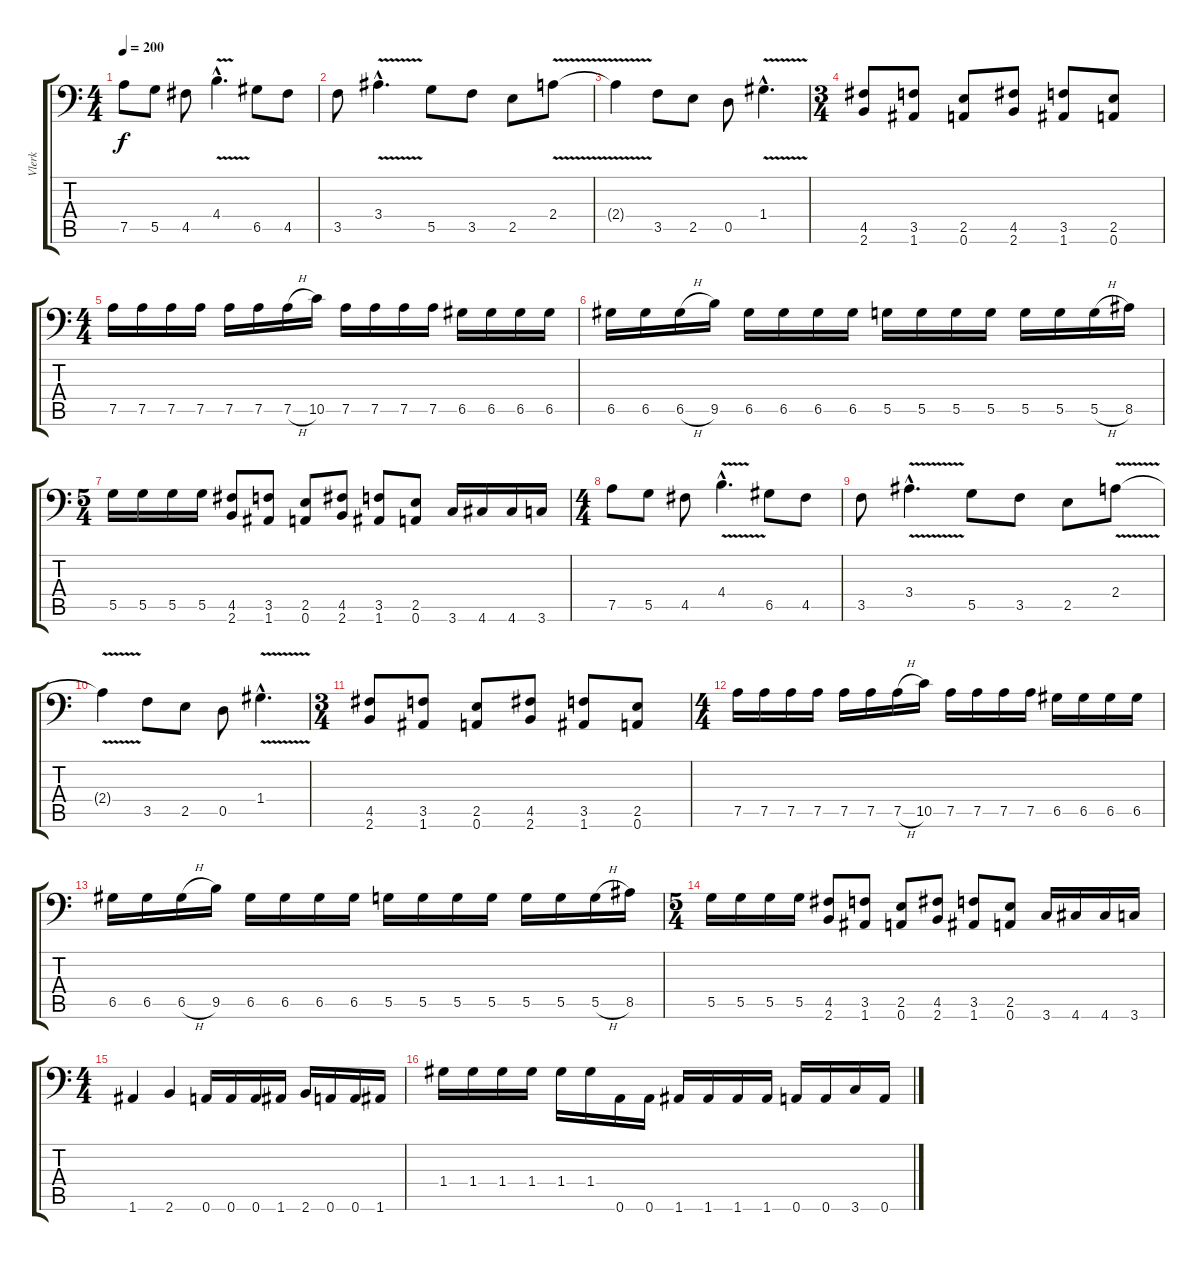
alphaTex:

\track ("Vlerk" "Vlerk") {instrument distortionguitar}
\staff {score tabs}
\tuning (A3 E3 C3 G2 D2 A1) {hide}
\ts (4 4)
\tempo 200
\clef f4
\ks c
7.5.8{dy f} 5.5.8 4.5.8 4.4{v hac}.4{d} 6.5.8 4.5.8 |
3.5.8 3.4{v hac}.4{d} 5.5.8 3.5.8 2.5.8 2.4{v}.8 |
2.4{t}.4 3.5.8 2.5.8 0.5.8 1.4{v hac}.4{d} |
\ts (3 4)
(4.5 2.6).8 (3.5 1.6).8 (2.5 0.6).8 (4.5 2.6).8 (3.5 1.6).8 (2.5 0.6).8 |
\ts (4 4)
7.5.16 7.5.16 7.5.16 7.5.16 7.5.16 7.5.16 7.5{h}.16 10.5.16 7.5.16 7.5.16 7.5.16 7.5.16 6.5.16 6.5.16 6.5.16 6.5.16 |
6.5.16 6.5.16 6.5{h}.16 9.5.16 6.5.16 6.5.16 6.5.16 6.5.16 5.5.16 5.5.16 5.5.16 5.5.16 5.5.16 5.5.16 5.5{h}.16 8.5.16 |
\ts (5 4)
5.5.16 5.5.16 5.5.16 5.5.16 (4.5 2.6).8 (3.5 1.6).8 (2.5 0.6).8 (4.5 2.6).8 (3.5 1.6).8 (2.5 0.6).8 3.6.16 4.6.16 4.6.16 3.6.16 |
\ts (4 4)
7.5.8 5.5.8 4.5.8 4.4{v hac}.4{d} 6.5.8 4.5.8 |
3.5.8 3.4{v hac}.4{d} 5.5.8 3.5.8 2.5.8 2.4{v}.8 |
2.4{t}.4 3.5.8 2.5.8 0.5.8 1.4{v hac}.4{d} |
\ts (3 4)
(4.5 2.6).8 (3.5 1.6).8 (2.5 0.6).8 (4.5 2.6).8 (3.5 1.6).8 (2.5 0.6).8 |
\ts (4 4)
7.5.16 7.5.16 7.5.16 7.5.16 7.5.16 7.5.16 7.5{h}.16 10.5.16 7.5.16 7.5.16 7.5.16 7.5.16 6.5.16 6.5.16 6.5.16 6.5.16 |
6.5.16 6.5.16 6.5{h}.16 9.5.16 6.5.16 6.5.16 6.5.16 6.5.16 5.5.16 5.5.16 5.5.16 5.5.16 5.5.16 5.5.16 5.5{h}.16 8.5.16 |
\ts (5 4)
5.5.16 5.5.16 5.5.16 5.5.16 (4.5 2.6).8 (3.5 1.6).8 (2.5 0.6).8 (4.5 2.6).8 (3.5 1.6).8 (2.5 0.6).8 3.6.16 4.6.16 4.6.16 3.6.16 |
\ts (4 4)
1.6.4 2.6.4 0.6.16 0.6.16 0.6.16 1.6.16 2.6.16 0.6.16 0.6.16 1.6.16 |
1.4.16 1.4.16 1.4.16 1.4.16 1.4.16 1.4.16 0.6.16 0.6.16 1.6.16 1.6.16 1.6.16 1.6.16 0.6.16 0.6.16 3.6.16 0.6.16
